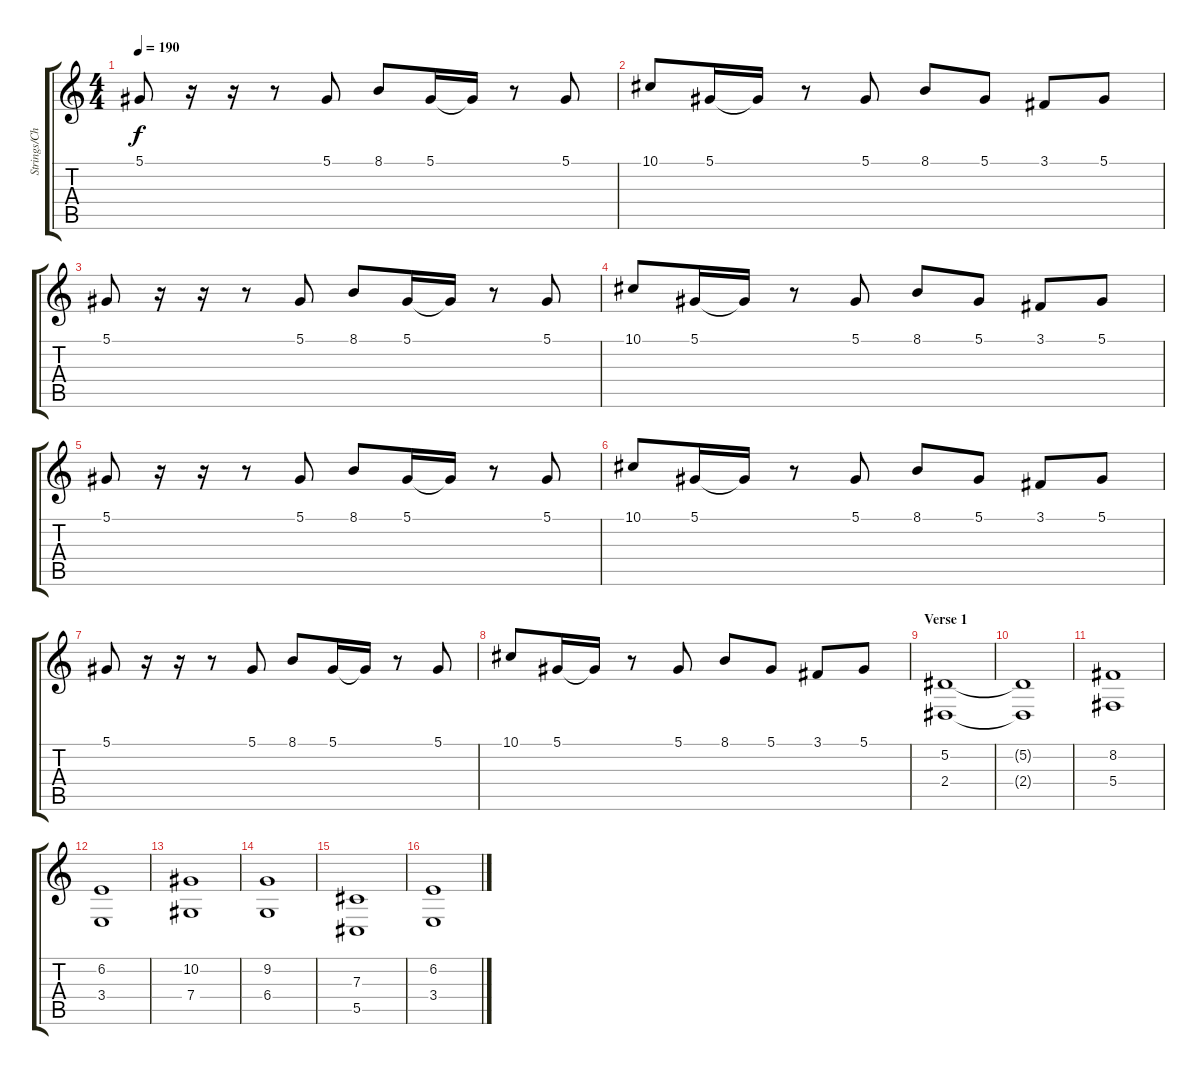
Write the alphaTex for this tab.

\track ("Strings/Choir" "Strings/Ch") {instrument stringensemble1}
\staff {score tabs}
\tuning (Eb4 Bb3 Gb3 Db3 Ab2 Eb2) {hide}
\ts (4 4)
\tempo 190
\clef g2
\ks c
5.1.8{dy f balance 6} r.16 r.16 r.8 5.1.8 8.1.8 5.1.16 5.1{t}.16 r.8 5.1.8 |
10.1.8 5.1.16 5.1{t}.16 r.8 5.1.8 8.1.8 5.1.8 3.1.8 5.1.8 |
5.1.8 r.16 r.16 r.8 5.1.8 8.1.8 5.1.16 5.1{t}.16 r.8 5.1.8 |
10.1.8 5.1.16 5.1{t}.16 r.8 5.1.8 8.1.8 5.1.8 3.1.8 5.1.8 |
5.1.8{balance 6} r.16 r.16 r.8 5.1.8 8.1.8 5.1.16 5.1{t}.16 r.8 5.1.8 |
10.1.8 5.1.16 5.1{t}.16 r.8 5.1.8 8.1.8 5.1.8 3.1.8 5.1.8 |
5.1.8 r.16 r.16 r.8 5.1.8 8.1.8 5.1.16 5.1{t}.16 r.8 5.1.8 |
10.1.8 5.1.16 5.1{t}.16 r.8 5.1.8 8.1.8 5.1.8 3.1.8 5.1.8 |
\section ("" "Verse 1")
(5.2 2.4).1{volume 10 balance 8} |
(5.2{t} 2.4{t}).1 |
(8.2 5.4).1 |
(6.2 3.4).1 |
(10.2 7.4).1 |
(9.2 6.4).1 |
(7.3 5.5).1 |
(6.2 3.4).1
